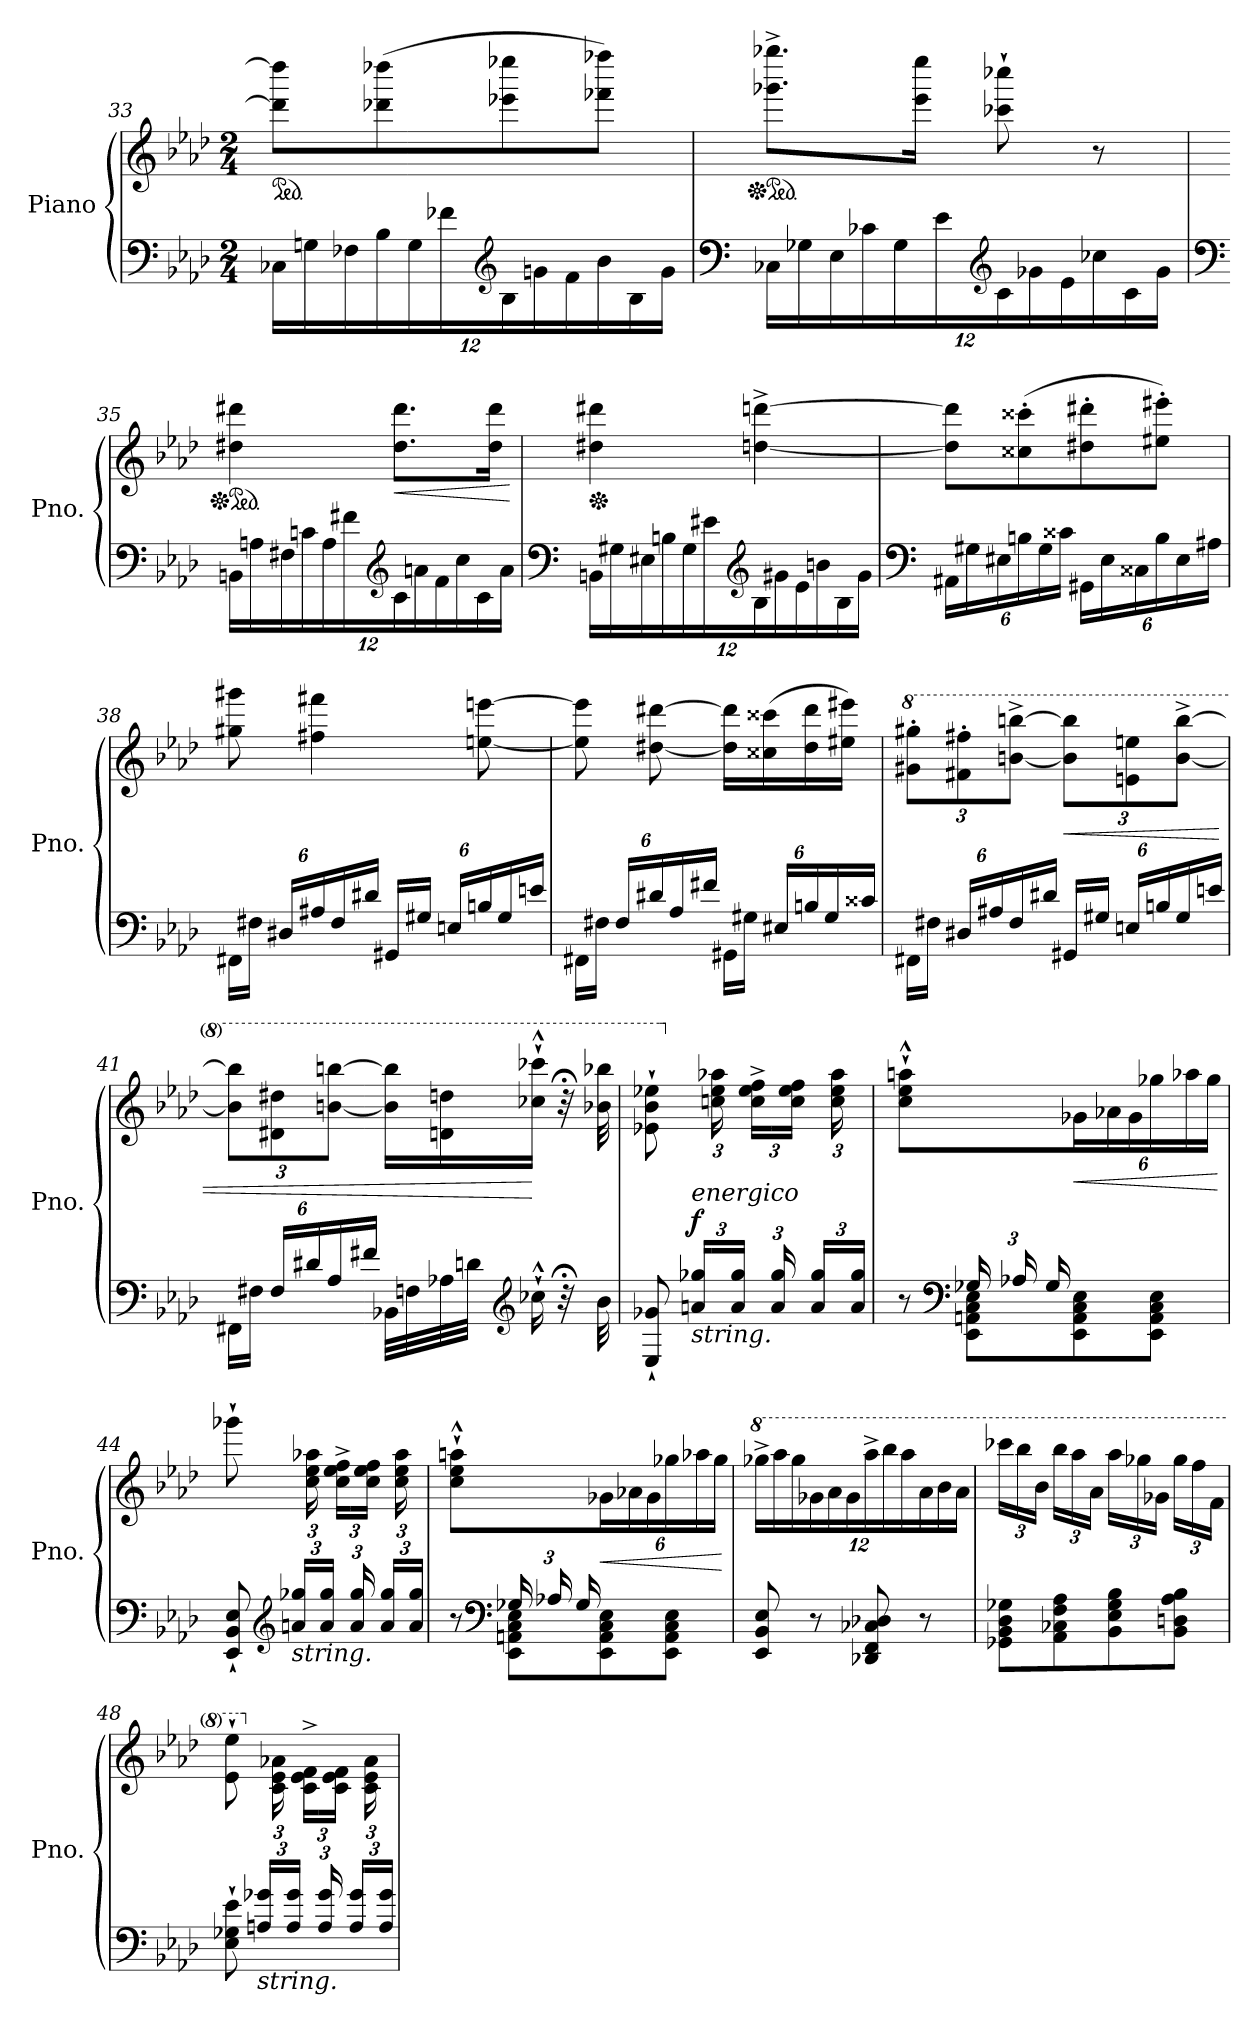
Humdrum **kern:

**kern	**kern	**dynam
*part1	*part1	*part1
*staff2	*staff1	*staff1/2
*I"Piano	*	*
*I'Pno.	*	*
*clefF4	*clefG2	*
*k[b-e-a-d-]	*k[b-e-a-d-]	*
*M2/4	*M2/4	*
*Xbrackettup	*	*
*	*ped	*
=33	=33	=33
24C-X\LL	8ddd\] 8dddd\]L	.
24Gn\	.	.
24F-X\	.	.
24B-\	(>8ddd-X\ 8dddd-X\	.
24G\	.	.
24f-X\	.	.
*clefG2	*	*
24B-\	8eee-X\ 8eeee-X\	.
24gn\	.	.
24f-\	.	.
24b-\	8fff-X\ 8ffff-X\J)	.
24B-\	.	.
24g\JJ	.	.
!!LO:PB:g=z
=34	=34	=34
*clefF4	*	*
*	*Xped	*
*	*ped	*
24C-X\LL	8.ggg-X\^ 8.gggg-X\^L	.
24G-X\	.	.
24E-\	.	.
24c-X\	.	.
24G-\	.	.
.	16eee-\ 16eeee-\Jk	.
24e-\	.	.
*clefG2	*	*
24c-\	8ccc-X\` 8cccc-X\`	.
24g-X\	.	.
24e-\	.	.
24cc-X\	8r	.
24c-\	.	.
24g-\JJ	.	.
=35	=35	=35
*clefF4	*	*
*	*Xped	*
*	*ped	*
24BBn\LL	4dd#X\ 4ddd#X\	.
24An\	.	.
24F#X\	.	.
24cn\	.	.
24A\	.	.
24f#X\	.	.
*clefG2	*	*
!	!	!LO:HP:b
24c\	8.dd#\ 8.ddd#\L	<
24an\	.	.
24f#\	.	.
24cc\	.	.
24c\	.	.
.	16dd#\ 16ddd#\Jk	.
24a\JJ	.	.
.	.	[
=36	=36	=36
*clefF4	*	*
*	*Xped	*
24BBn\LL	4dd#X\ 4ddd#X\	.
24G#X\	.	.
24E#X\	.	.
24Bn\	.	.
24G#\	.	.
24e#X\	.	.
*clefG2	*	*
24B\	[4ddn\^ [4dddn\^	.
24g#X\	.	.
24e#\	.	.
24bn\	.	.
24B\	.	.
24g#\JJ	.	.
!!LO:LB:g=z
=37	=37	=37
*clefF4	*	*
24AA#X\LL	8dd\] 8ddd\]L	.
24G#X\	.	.
24E#X\	.	.
24Bn\	(>8cc##X\' 8ccc##X\'	.
24G#\	.	.
24c##X\JJ	.	.
24GG#X\LL	8dd#X\' 8ddd#X\'	.
24E#\	.	.
24C##X\	.	.
24B\	8ee#X\' 8eee#X\'J)	.
24E#\	.	.
24A#X\JJ	.	.
=38	=38	=38
24FF#X\LL	8gg#X\ 8ggg#X\	.
24F#X\JJ	.	.
24D#X/LL	.	.
24A#X/	4ff#X\ 4fff#X\	.
24F#/	.	.
24d#X/JJ	.	.
24GG#X/LL	.	.
24G#X/JJ	.	.
24En/LL	.	.
24Bn/	[8een\ [8eeen\	.
24G#/	.	.
24en/JJ	.	.
=39	=39	=39
24FF#X\LL	8ee\] 8eee\]	.
24F#X\JJ	.	.
24F#/LL	.	.
24d#X/	[8dd#X\ [8ddd#X\	.
24A-/	.	.
24f#X/JJ	.	.
24GG#X\LL	16dd#\] 16ddd#\]LL	.
24G#X\JJ	.	.
.	(>16cc##X\ 16ccc##X\	.
24E#X/LL	.	.
24Bn/	16dd#\ 16ddd#\	.
24G#/	.	.
.	16ee#X\ 16eee#X\JJ)	.
24c##X/JJ	.	.
!!LO:LB:g=z
=40	=40	=40
*	*8va	*
*	*Xbrackettup	*
24FF#X\LL	12gg#X\' 12ggg#X\'L	.
24F#X\JJ	.	.
24D#X/LL	12ff#X\' 12fff#X\'	.
24A#X/	.	.
24F#/	[12bbn\^ [12bbbn\^J	.
24d#X/JJ	.	.
!	!	!LO:HP:b
24GG#X/LL	12bb\] 12bbb\]L	<
24G#X/JJ	.	.
24En/LL	12een\ 12eeen\	.
24Bn/	.	.
24G#/	[12bb\^ [12bbb\^J	.
24en/JJ	.	.
=41	=41	=41
24FF#X\LL	12bb\] 12bbb\]L	.
24F#X\JJ	.	.
24F#/LL	12dd#X\ 12ddd#X\	.
24d#X/	.	.
24A-/	[12bbn\ [12bbbn\J	.
24f#X/JJ	.	.
32BB-X\LLL	16bb\] 16bbb\]LL	.
32Fn\	.	.
32A-X\	16ddn\ 16dddn\	.
32dn\JJJ	.	.
*clefG2	*	*
16cc-X`^^\	16ccc-X\`^^ 16cccc-X\`^^JJ	[
32r;<	32r;<	.
32b-\	32bb-X\ 32bbb-X\	.
=42	=42	=42
*	*^	*
8E-/` 8g-X/`	8ee-X\` 8bb-\` 8eee-X\`	6ryy	.
*	*X8va	*	*
!LO:TX:a:i:t=energico	!	!	!
!LO:TX:b:i:t=string.	!	!	!
!	!	!	!LO:DY:a=2
24an/ 24gg-X/LL	4.ryy	.	f
24ryy	.	24ccn\ 24ee-\ 24aa-X\	.
24a/ 24gg-/JJ	.	24ryy	.
24ryy	.	24cc\^ 24ee-\^ 24ff\^LL	.
24a/ 24gg-/	.	24ryy	.
24ryy	.	24cc\ 24ee-\ 24ff\JJ	.
24a/ 24gg-/LL	.	24ryy	.
24ryy	.	24cc\ 24ee-\ 24aa-\	.
24a/ 24gg-/JJ	.	24ryy	.
*	*v	*v	*
!!LO:LB:g=z
=43	=43	=43
*^	*	*
8ryy	8r	8cc\`^^ 8ee-\`^^ 8aan\`^^	.
*clefF4	*	*	*
24G-X/LL	8EE-\ 8AAn\ 8C\ 8E-\L	8ryy	.
24A-X/	.	.	.
24G-/	.	.	.
!	!	!	!LO:HP:b
4ryy	8EE-\ 8AA\ 8C\ 8E-\	24g-X\	<
.	.	24a-X\	.
.	.	24g-\	.
.	8EE-\ 8AA\ 8C\ 8E-\J	24gg-X\	.
.	.	24aa-X\	.
.	.	24gg-\JJ	.
*v	*v	*	*
.	.	[
=44	=44	=44
*	*^	*
8EE-/` 8BB-/` 8E-/`	8ggg-X`\	6ryy	.
*clefG2	*	*	*
!LO:TX:b:i:t=string.	!	!	!
24an/ 24gg-X/LL	4.ryy	.	.
24ryy	.	24cc\ 24ee-\ 24aa-X\	.
24a/ 24gg-/JJ	.	24ryy	.
24ryy	.	24cc\^ 24ee-\^ 24ff\^LL	.
24a/ 24gg-/	.	24ryy	.
24ryy	.	24cc\ 24ee-\ 24ff\JJ	.
24a/ 24gg-/LL	.	24ryy	.
24ryy	.	24cc\ 24ee-\ 24aa-\	.
24a/ 24gg-/JJ	.	24ryy	.
*	*v	*v	*
=45	=45	=45
*^	*	*
8ryy	8r	8cc\`^^ 8ee-\`^^ 8aan\`^^	.
*clefF4	*	*	*
24G-X/LL	8EE-\ 8AAn\ 8C\ 8E-\L	8ryy	.
24A-X/	.	.	.
24G-/	.	.	.
!	!	!	!LO:HP:b
4ryy	8EE-\ 8AA\ 8C\ 8E-\	24g-X\	<
.	.	24a-X\	.
.	.	24g-\	.
.	8EE-\ 8AA\ 8C\ 8E-\J	24gg-X\	.
.	.	24aa-X\	.
.	.	24gg-\JJ	.
*v	*v	*	*
.	.	[
!!LO:LB:g=z
=46	=46	=46
*	*8va	*
8EE-/ 8BB-/ 8E-/	24ggg-X^\LL	.
.	24aaa-\	.
.	24ggg-\	.
8r	24gg-X\	.
.	24aa-\	.
.	24gg-\	.
8DD-X/ 8FF/ 8C-X/ 8D-X/	24aaa-^\	.
.	24bbb-\	.
.	24aaa-\	.
8r	24aa-\	.
.	24bb-\	.
.	24aa-\JJ	.
=47	=47	=47
8GG-X\ 8BB-\ 8D-\ 8G-X\L	24cccc-X\LL	.
.	24bbb-\	.
.	24bb-\JJ	.
8AA-\ 8C-X\ 8F\ 8A-\	24bbb-\LL	.
.	24aaa-\	.
.	24aa-\JJ	.
8BB-\ 8E-\ 8G-\ 8B-\	24aaa-\LL	.
.	24ggg-X\	.
.	24gg-X\JJ	.
8BB-\ 8Dn\ 8A-\ 8B-\J	24ggg-\LL	.
.	24fff\	.
.	24ff\JJ	.
=48	=48	=48
*	*^	*
8E-\` 8G-X\` 8e-\`	8ee-\` 8eee-\`	6ryy	.
*	*X8va	*	*
!LO:TX:b:i:t=string.	!	!	!
24An/ 24g-X/LL	4.ryy	.	.
24ryy	.	24c\ 24e-\ 24a-X\	.
24A/ 24g-/JJ	.	24ryy	.
24ryy	.	24c\^ 24e-\^ 24f\^LL	.
24A/ 24g-/	.	24ryy	.
24ryy	.	24c\ 24e-\ 24f\JJ	.
24A/ 24g-/LL	.	24ryy	.
24ryy	.	24c\ 24e-\ 24a-\	.
24A/ 24g-/JJ	.	24ryy	.
*	*v	*v	*
=	=	=
*-	*-	*-
